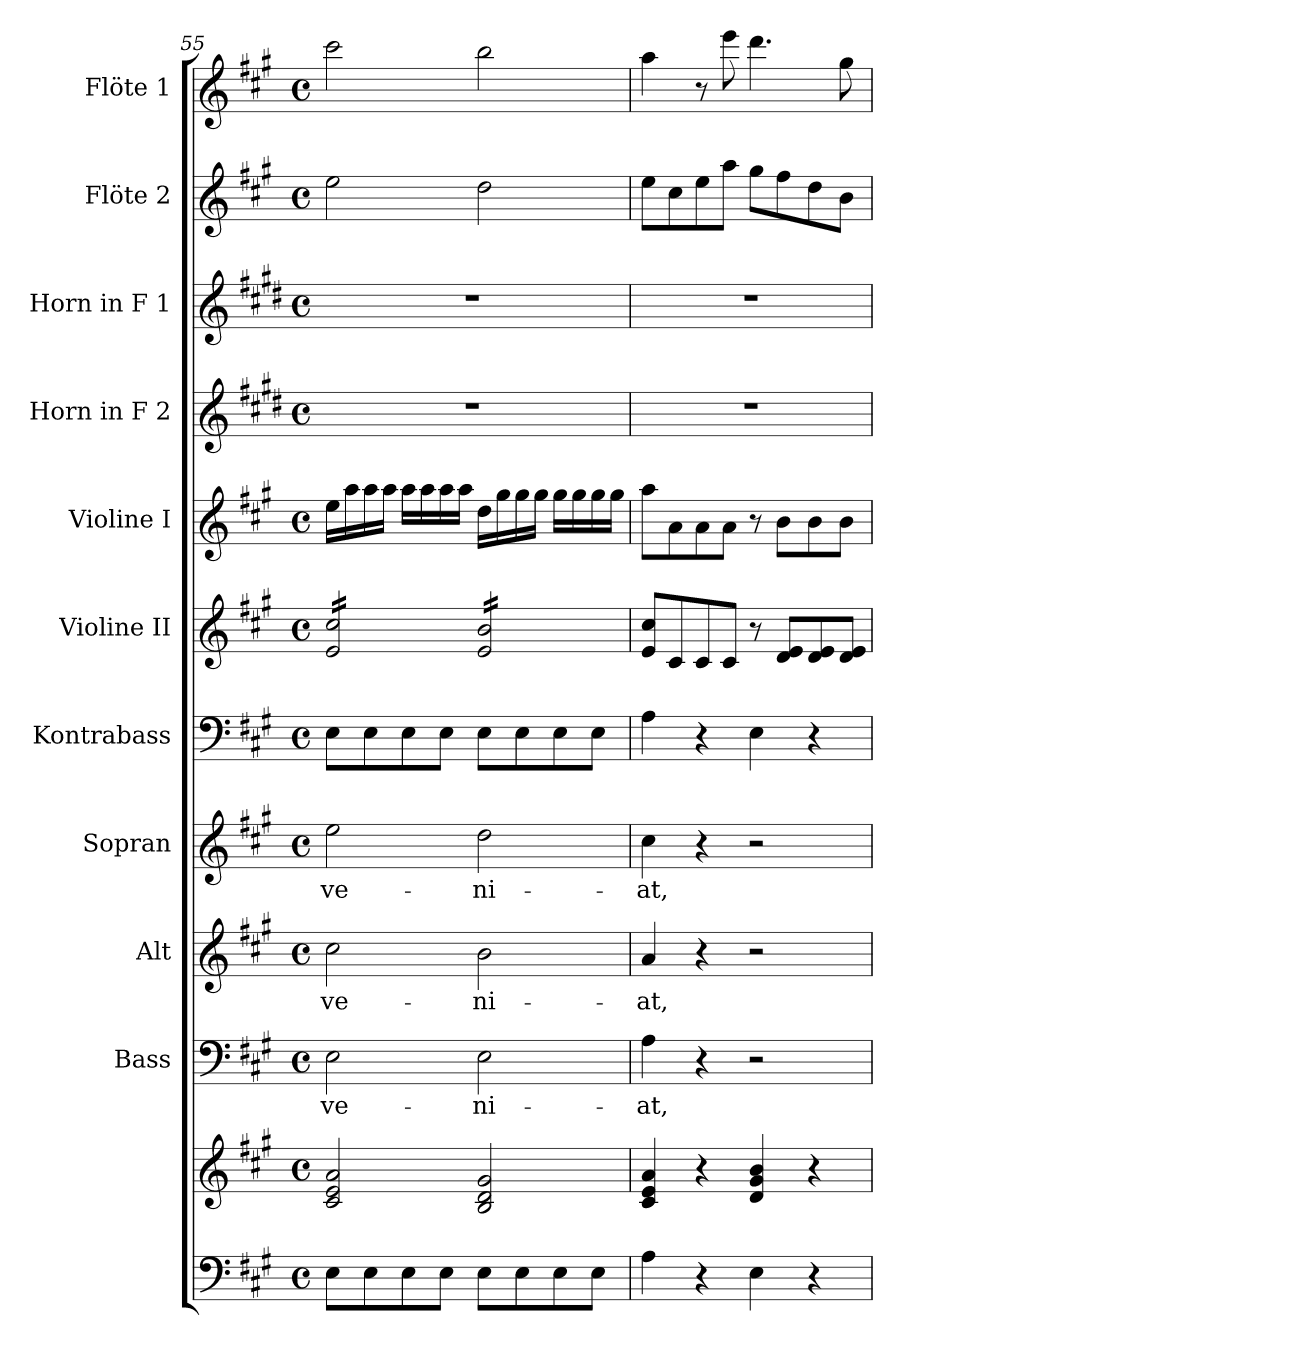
**kern	**kern	**kern	**text	**kern	**text	**kern	**text	**kern	**kern	**kern	**kern	**kern	**kern	**kern
*part11	*part11	*part10	*part10	*part9	*part9	*part8	*part8	*part7	*part6	*part5	*part4	*part3	*part2	*part1
*staff12	*staff11	*staff10	*staff10	*staff9	*staff9	*staff8	*staff8	*staff7	*staff6	*staff5	*staff4	*staff3	*staff2	*staff1
*	*	*I"Bass	*	*I"Alt	*	*I"Sopran	*	*I"Kontrabass	*I"Violine II	*I"Violine I	*I"Horn in F 2	*I"Horn in F 1	*I"Flöte 2	*I"Flöte 1
*	*	*I'B.	*	*I'A.	*	*I'S.	*	*I'Kb.	*I'Vl. II	*I'Vl. I	*	*	*I'Fl. 2	*I'Fl. 1
*clefF4	*clefG2	*clefF4	*	*clefG2	*	*clefG2	*	*clefF4	*clefG2	*clefG2	*clefG2	*clefG2	*clefG2	*clefG2
*	*	*	*	*	*	*	*	*ITrd7c12	*	*	*ITrd4c7	*ITrd4c7	*	*
*k[f#c#g#]	*k[f#c#g#]	*k[f#c#g#]	*	*k[f#c#g#]	*	*k[f#c#g#]	*	*k[f#c#g#]	*k[f#c#g#]	*k[f#c#g#]	*k[f#c#g#]	*k[f#c#g#]	*k[f#c#g#]	*k[f#c#g#]
*A:	*A:	*A:	*	*A:	*	*A:	*	*A:	*A:	*A:	*A:	*A:	*A:	*A:
*M4/4	*M4/4	*M4/4	*	*M4/4	*	*M4/4	*	*M4/4	*M4/4	*M4/4	*M4/4	*M4/4	*M4/4	*M4/4
*met(c)	*met(c)	*met(c)	*	*met(c)	*	*met(c)	*	*met(c)	*met(c)	*met(c)	*met(c)	*met(c)	*met(c)	*met(c)
=55	=55	=55	=55	=55	=55	=55	=55	=55	=55	=55	=55	=55	=55	=55
!	!	!	!LO:LY:b	!	!LO:LY:b	!	!LO:LY:b	!	!	!	!	!	!	!
*	*	*	*	*	*	*	*	*	*tremolo	*	*	*	*	*
8E\L	2c#/ 2e/ 2a/	2E\	ve-	2cc#\	ve-	2ee\	ve-	8EE\L	16e/ 16cc#/LL	16ee\LL	1r	1r	2ee\	2ccc#\
.	.	.	.	.	.	.	.	.	16e/ 16cc#/	16aa\	.	.	.	.
8E\	.	.	.	.	.	.	.	8EE\	16e/ 16cc#/	16aa\	.	.	.	.
.	.	.	.	.	.	.	.	.	16e/ 16cc#/	16aa\JJ	.	.	.	.
8E\	.	.	.	.	.	.	.	8EE\	16e/ 16cc#/	16aa\LL	.	.	.	.
.	.	.	.	.	.	.	.	.	16e/ 16cc#/	16aa\	.	.	.	.
8E\J	.	.	.	.	.	.	.	8EE\J	16e/ 16cc#/	16aa\	.	.	.	.
.	.	.	.	.	.	.	.	.	16e/ 16cc#/JJ	16aa\JJ	.	.	.	.
!	!	!	!LO:LY:b	!	!LO:LY:b	!	!LO:LY:b	!	!	!	!	!	!	!
8E\L	2B/ 2d/ 2g#/	2E\	-ni-	2b\	-ni-	2dd\	-ni-	8EE\L	16e/ 16b/LL	16dd\LL	.	.	2dd\	2bb\
.	.	.	.	.	.	.	.	.	16e/ 16b/	16gg#\	.	.	.	.
8E\	.	.	.	.	.	.	.	8EE\	16e/ 16b/	16gg#\	.	.	.	.
.	.	.	.	.	.	.	.	.	16e/ 16b/	16gg#\JJ	.	.	.	.
8E\	.	.	.	.	.	.	.	8EE\	16e/ 16b/	16gg#\LL	.	.	.	.
.	.	.	.	.	.	.	.	.	16e/ 16b/	16gg#\	.	.	.	.
8E\J	.	.	.	.	.	.	.	8EE\J	16e/ 16b/	16gg#\	.	.	.	.
.	.	.	.	.	.	.	.	.	16e/ 16b/JJ	16gg#\JJ	.	.	.	.
*	*	*	*	*	*	*	*	*	*Xtremolo	*	*	*	*	*
!!LO:PB:g=z
=56	=56	=56	=56	=56	=56	=56	=56	=56	=56	=56	=56	=56	=56	=56
!	!	!	!LO:LY:b	!	!LO:LY:b	!	!LO:LY:b	!	!	!	!	!	!	!
4A\	4c#/ 4e/ 4a/	4A\	-at,	4a/	-at,	4cc#\	-at,	4AA\	8e/ 8cc#/L	8aa\L	1r	1r	8ee\L	4aa\
.	.	.	.	.	.	.	.	.	8c#/	8a\	.	.	8cc#\	.
4r	4r	4r	.	4r	.	4r	.	4r	8c#/	8a\	.	.	8ee\	8r
.	.	.	.	.	.	.	.	.	8c#/J	8a\J	.	.	8aa\J	8eee\
4E\	4d/ 4g#/ 4b/	2r	.	2r	.	2r	.	4EE\	8r	8r	.	.	8gg#\L	4.ddd\
.	.	.	.	.	.	.	.	.	8d/ 8e/L	8b\L	.	.	8ff#\	.
4r	4r	.	.	.	.	.	.	4r	8d/ 8e/	8b\	.	.	8dd\	.
.	.	.	.	.	.	.	.	.	8d/ 8e/J	8b\J	.	.	8b\J	8gg#\
=	=	=	=	=	=	=	=	=	=	=	=	=	=	=
*-	*-	*-	*-	*-	*-	*-	*-	*-	*-	*-	*-	*-	*-	*-
